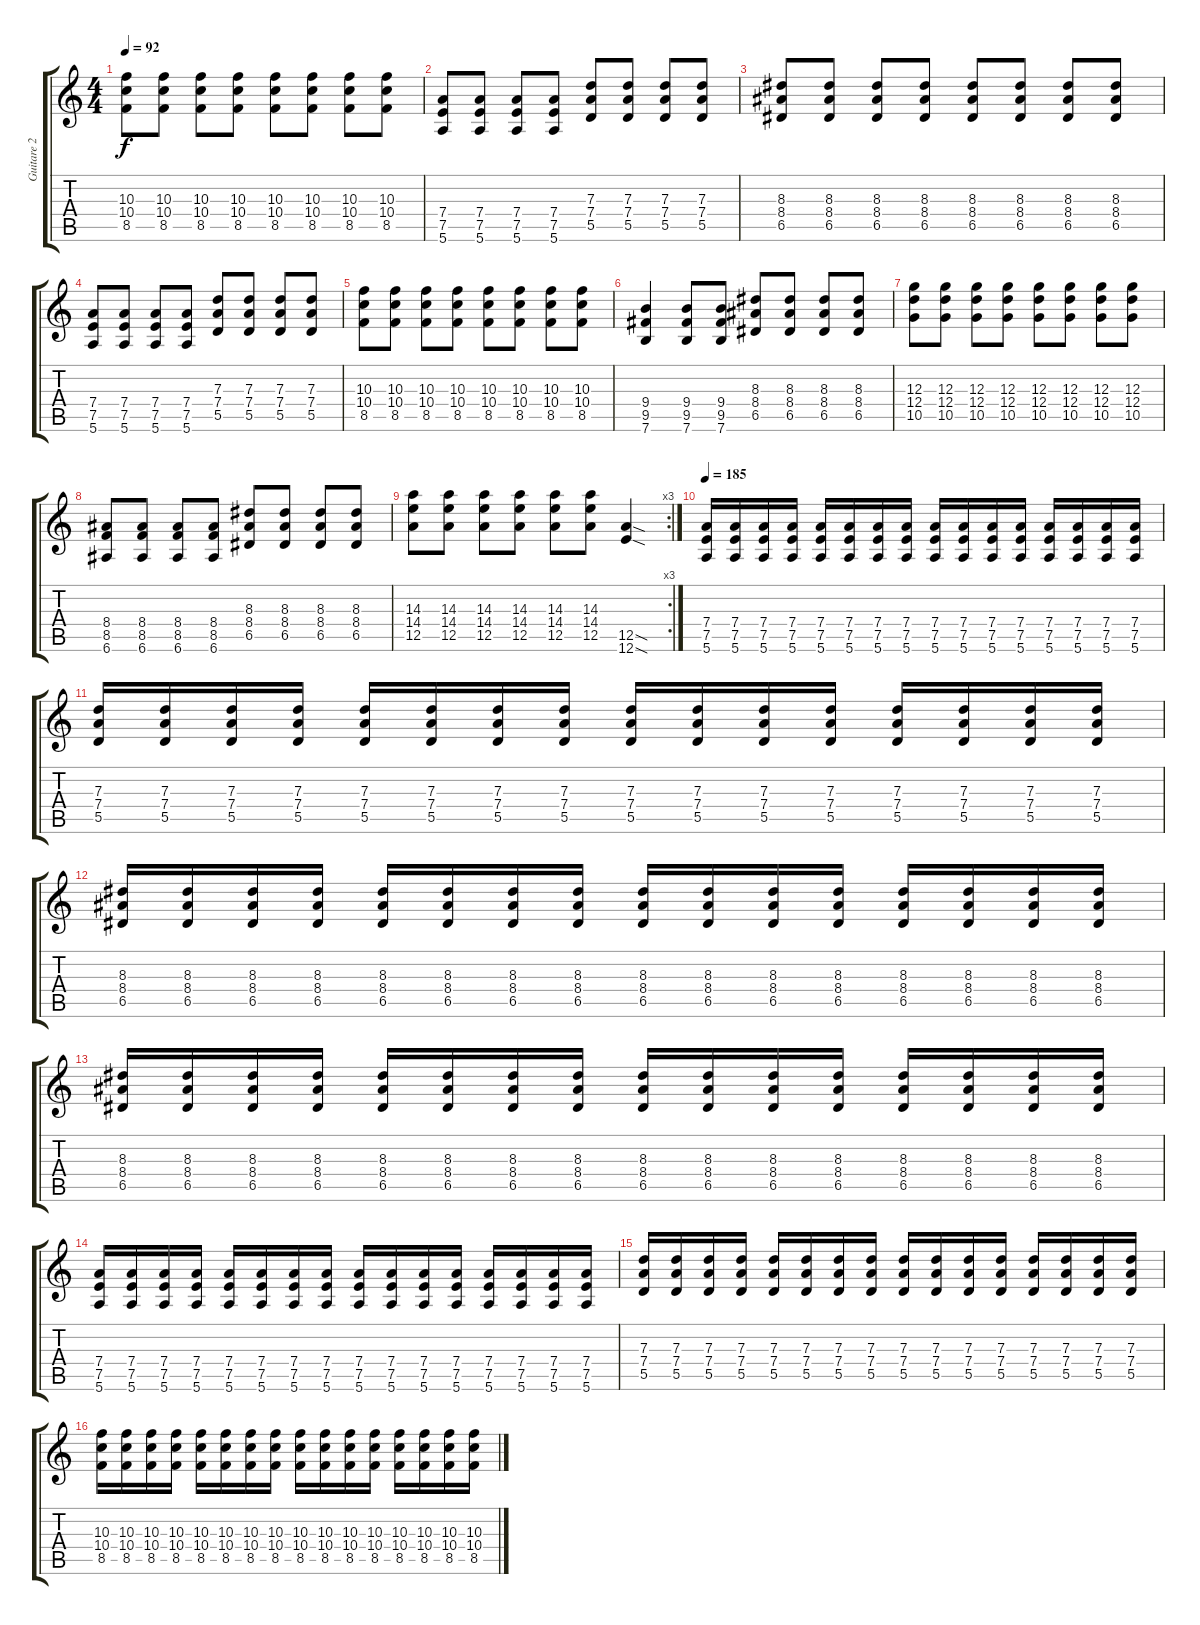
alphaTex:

\track ("Guitare 2" "Guitare 2") {instrument distortionguitar}
\staff {score tabs}
\tuning (E4 B3 G3 D3 A2 E2) {hide}
\ts (4 4)
\tempo 92
\clef g2
\ks c
(10.3 10.4 8.5).8{dy f} (10.3 10.4 8.5).8 (10.3 10.4 8.5).8 (10.3 10.4 8.5).8 (10.3 10.4 8.5).8 (10.3 10.4 8.5).8 (10.3 10.4 8.5).8 (10.3 10.4 8.5).8 |
(7.4 7.5 5.6).8 (7.4 7.5 5.6).8 (7.4 7.5 5.6).8 (7.4 7.5 5.6).8 (7.3 7.4 5.5).8 (7.3 7.4 5.5).8 (7.3 7.4 5.5).8 (7.3 7.4 5.5).8 |
(8.3 8.4 6.5).8 (8.3 8.4 6.5).8 (8.3 8.4 6.5).8 (8.3 8.4 6.5).8 (8.3 8.4 6.5).8 (8.3 8.4 6.5).8 (8.3 8.4 6.5).8 (8.3 8.4 6.5).8 |
(7.4 7.5 5.6).8 (7.4 7.5 5.6).8 (7.4 7.5 5.6).8 (7.4 7.5 5.6).8 (7.3 7.4 5.5).8 (7.3 7.4 5.5).8 (7.3 7.4 5.5).8 (7.3 7.4 5.5).8 |
(10.3 10.4 8.5).8 (10.3 10.4 8.5).8 (10.3 10.4 8.5).8 (10.3 10.4 8.5).8 (10.3 10.4 8.5).8 (10.3 10.4 8.5).8 (10.3 10.4 8.5).8 (10.3 10.4 8.5).8 |
(9.4 9.5 7.6).4 (9.4 9.5 7.6).8 (9.4 9.5 7.6).8 (8.3 8.4 6.5).8 (8.3 8.4 6.5).8 (8.3 8.4 6.5).8 (8.3 8.4 6.5).8 |
(12.3 12.4 10.5).8 (12.3 12.4 10.5).8 (12.3 12.4 10.5).8 (12.3 12.4 10.5).8 (12.3 12.4 10.5).8 (12.3 12.4 10.5).8 (12.3 12.4 10.5).8 (12.3 12.4 10.5).8 |
(8.4 8.5 6.6).8 (8.4 8.5 6.6).8 (8.4 8.5 6.6).8 (8.4 8.5 6.6).8 (8.3 8.4 6.5).8 (8.3 8.4 6.5).8 (8.3 8.4 6.5).8 (8.3 8.4 6.5).8 |
\rc 3
(14.3 14.4 12.5).8 (14.3 14.4 12.5).8 (14.3 14.4 12.5).8 (14.3 14.4 12.5).8 (14.3 14.4 12.5).8 (14.3 14.4 12.5).8 (12.5{sod} 12.6{sod}).4 |
\tempo 185
(7.4 7.5 5.6).16 (7.4 7.5 5.6).16 (7.4 7.5 5.6).16 (7.4 7.5 5.6).16 (7.4 7.5 5.6).16 (7.4 7.5 5.6).16 (7.4 7.5 5.6).16 (7.4 7.5 5.6).16 (7.4 7.5 5.6).16 (7.4 7.5 5.6).16 (7.4 7.5 5.6).16 (7.4 7.5 5.6).16 (7.4 7.5 5.6).16 (7.4 7.5 5.6).16 (7.4 7.5 5.6).16 (7.4 7.5 5.6).16 |
(7.3 7.4 5.5).16 (7.3 7.4 5.5).16 (7.3 7.4 5.5).16 (7.3 7.4 5.5).16 (7.3 7.4 5.5).16 (7.3 7.4 5.5).16 (7.3 7.4 5.5).16 (7.3 7.4 5.5).16 (7.3 7.4 5.5).16 (7.3 7.4 5.5).16 (7.3 7.4 5.5).16 (7.3 7.4 5.5).16 (7.3 7.4 5.5).16 (7.3 7.4 5.5).16 (7.3 7.4 5.5).16 (7.3 7.4 5.5).16 |
(8.3 8.4 6.5).16 (8.3 8.4 6.5).16 (8.3 8.4 6.5).16 (8.3 8.4 6.5).16 (8.3 8.4 6.5).16 (8.3 8.4 6.5).16 (8.3 8.4 6.5).16 (8.3 8.4 6.5).16 (8.3 8.4 6.5).16 (8.3 8.4 6.5).16 (8.3 8.4 6.5).16 (8.3 8.4 6.5).16 (8.3 8.4 6.5).16 (8.3 8.4 6.5).16 (8.3 8.4 6.5).16 (8.3 8.4 6.5).16 |
(8.3 8.4 6.5).16 (8.3 8.4 6.5).16 (8.3 8.4 6.5).16 (8.3 8.4 6.5).16 (8.3 8.4 6.5).16 (8.3 8.4 6.5).16 (8.3 8.4 6.5).16 (8.3 8.4 6.5).16 (8.3 8.4 6.5).16 (8.3 8.4 6.5).16 (8.3 8.4 6.5).16 (8.3 8.4 6.5).16 (8.3 8.4 6.5).16 (8.3 8.4 6.5).16 (8.3 8.4 6.5).16 (8.3 8.4 6.5).16 |
(7.4 7.5 5.6).16 (7.4 7.5 5.6).16 (7.4 7.5 5.6).16 (7.4 7.5 5.6).16 (7.4 7.5 5.6).16 (7.4 7.5 5.6).16 (7.4 7.5 5.6).16 (7.4 7.5 5.6).16 (7.4 7.5 5.6).16 (7.4 7.5 5.6).16 (7.4 7.5 5.6).16 (7.4 7.5 5.6).16 (7.4 7.5 5.6).16 (7.4 7.5 5.6).16 (7.4 7.5 5.6).16 (7.4 7.5 5.6).16 |
(7.3 7.4 5.5).16 (7.3 7.4 5.5).16 (7.3 7.4 5.5).16 (7.3 7.4 5.5).16 (7.3 7.4 5.5).16 (7.3 7.4 5.5).16 (7.3 7.4 5.5).16 (7.3 7.4 5.5).16 (7.3 7.4 5.5).16 (7.3 7.4 5.5).16 (7.3 7.4 5.5).16 (7.3 7.4 5.5).16 (7.3 7.4 5.5).16 (7.3 7.4 5.5).16 (7.3 7.4 5.5).16 (7.3 7.4 5.5).16 |
(10.3 10.4 8.5).16 (10.3 10.4 8.5).16 (10.3 10.4 8.5).16 (10.3 10.4 8.5).16 (10.3 10.4 8.5).16 (10.3 10.4 8.5).16 (10.3 10.4 8.5).16 (10.3 10.4 8.5).16 (10.3 10.4 8.5).16 (10.3 10.4 8.5).16 (10.3 10.4 8.5).16 (10.3 10.4 8.5).16 (10.3 10.4 8.5).16 (10.3 10.4 8.5).16 (10.3 10.4 8.5).16 (10.3 10.4 8.5).16
